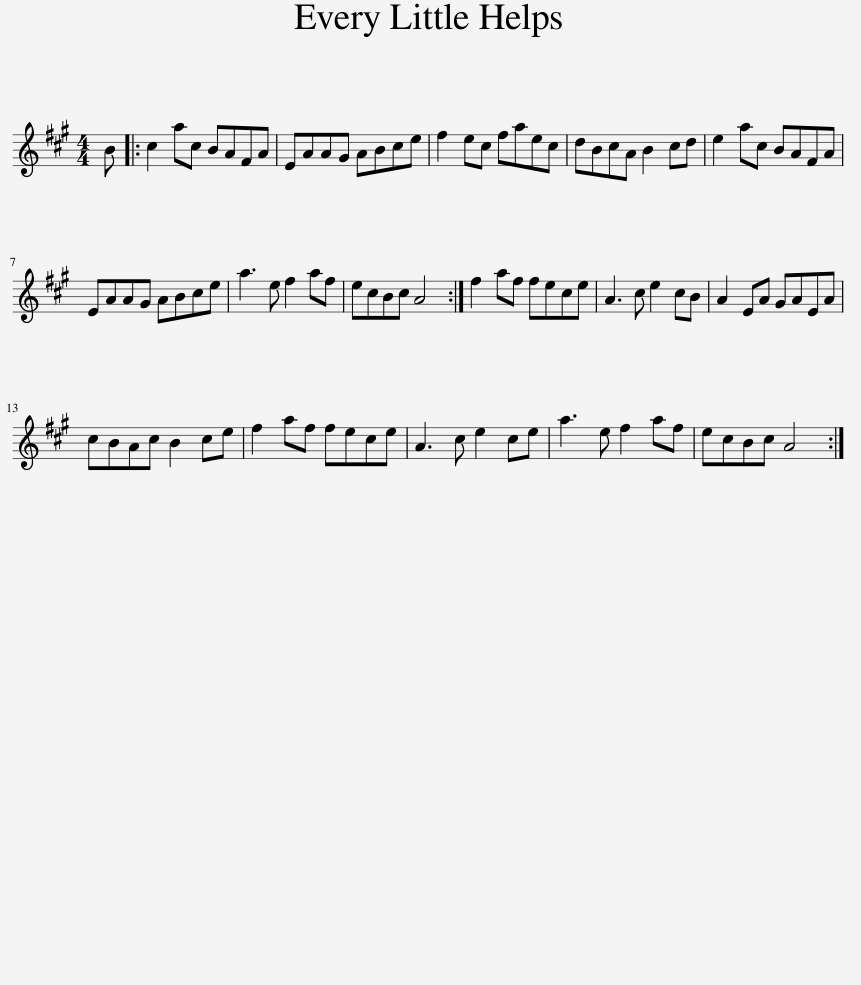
X:1
L:1/8
M:4/4
I:linebreak $
K:A
V:1 treble
V:1
 B |: c2 ac BAFA | EAAG ABce | f2 ec faec | dBcA B2 cd | %5
 e2 ac BAFA |$ EAAG ABce | a3 e f2 af | ecBc A4 :| f2 af fece | %10
 A3 c e2 cB | A2 EA GAEA |$ cBAc B2 ce | f2 af fece | A3 c e2 ce | %15
 a3 e f2 af | ecBc A4 :| %17
